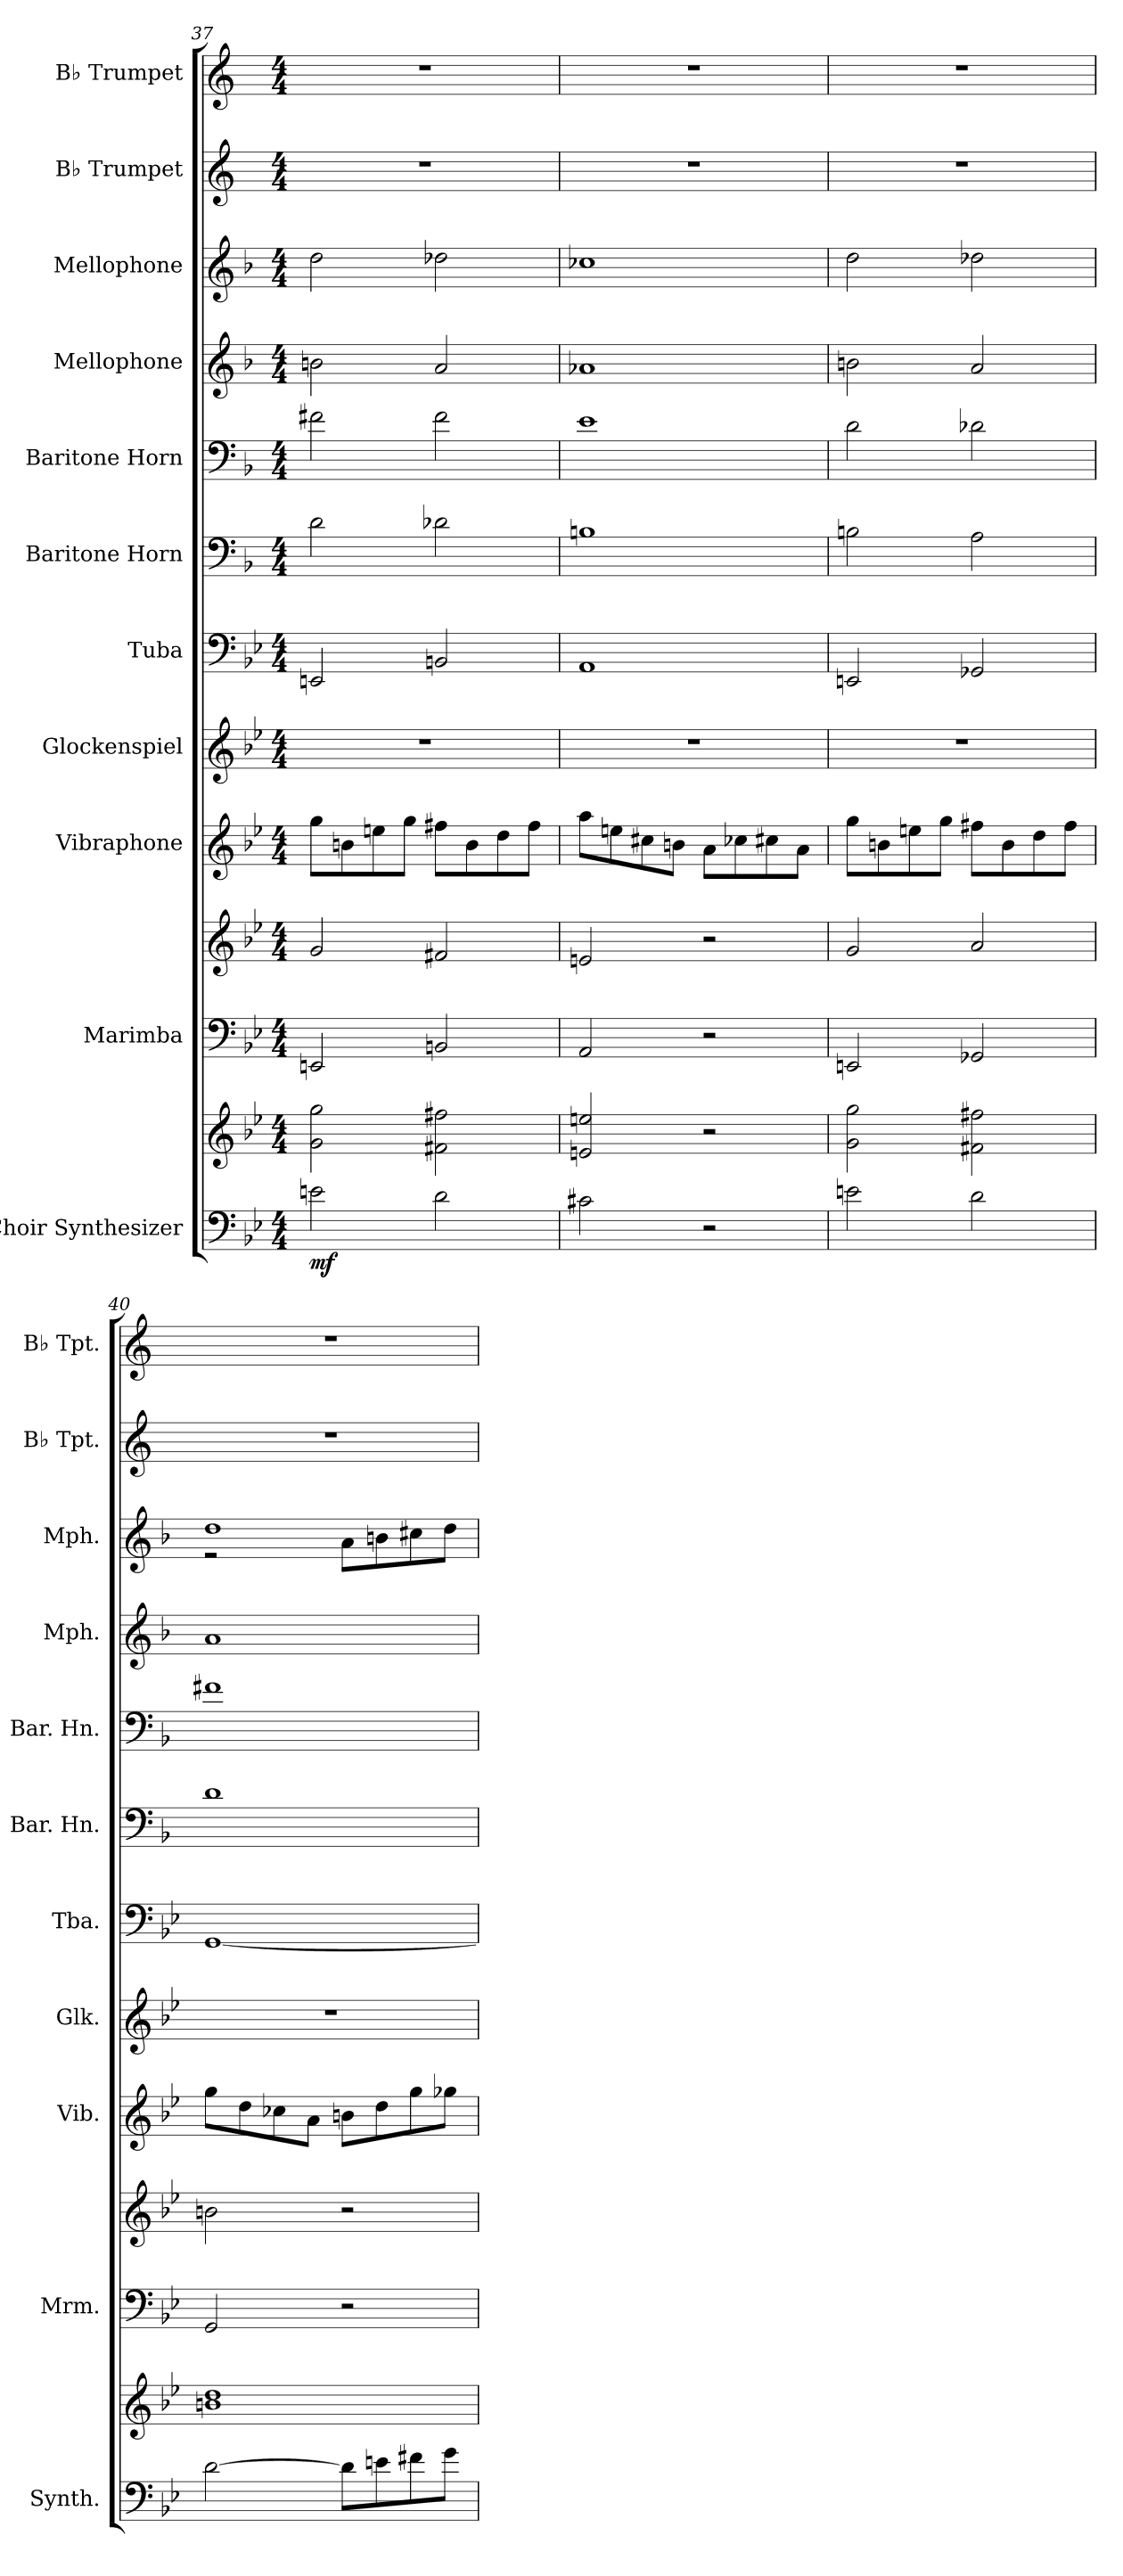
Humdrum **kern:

**kern	**kern	**dynam	**kern	**kern	**kern	**kern	**kern	**kern	**kern	**kern	**kern	**kern	**kern
*part11	*part11	*part11	*part10	*part10	*part9	*part8	*part7	*part6	*part5	*part4	*part3	*part2	*part1
*staff13	*staff12	*staff12/13	*staff11	*staff10	*staff9	*staff8	*staff7	*staff6	*staff5	*staff4	*staff3	*staff2	*staff1
*I"Choir Synthesizer	*	*	*I"Marimba	*	*I"Vibraphone	*I"Glockenspiel	*I"Tuba	*I"Baritone Horn	*I"Baritone Horn	*I"Mellophone	*I"Mellophone	*I"B♭ Trumpet	*I"B♭ Trumpet
*I'Synth.	*	*	*I'Mrm.	*	*I'Vib.	*I'Glk.	*I'Tba.	*I'Bar. Hn.	*I'Bar. Hn.	*I'Mph.	*I'Mph.	*I'B♭ Tpt.	*I'B♭ Tpt.
*clefF4	*clefG2	*	*clefF4	*clefG2	*clefG2	*clefG2	*clefF4	*clefF4	*clefF4	*clefG2	*clefG2	*clefG2	*clefG2
*	*	*	*	*	*	*ITrd-14c-24	*	*ITrd4c7	*ITrd4c7	*ITrd4c7	*ITrd4c7	*ITrd1c2	*ITrd1c2
*k[b-e-]	*k[b-e-]	*	*k[b-e-]	*k[b-e-]	*k[b-e-]	*k[b-e-]	*k[b-e-]	*k[b-e-]	*k[b-e-]	*k[b-e-]	*k[b-e-]	*k[b-e-]	*k[b-e-]
*M4/4	*M4/4	*	*M4/4	*M4/4	*M4/4	*M4/4	*M4/4	*M4/4	*M4/4	*M4/4	*M4/4	*M4/4	*M4/4
=37	=37	=37	=37	=37	=37	=37	=37	=37	=37	=37	=37	=37	=37
!	!	!LO:DY:b=2	!	!	!	!	!	!	!	!	!	!	!
2en\	2g\ 2gg\	mf	2EEn/	2g/	8gg\L	1r	2EEn/	2G\	2Bn\	2en\	2g\	1r	1r
.	.	.	.	.	8bn\	.	.	.	.	.	.	.	.
.	.	.	.	.	8een\	.	.	.	.	.	.	.	.
.	.	.	.	.	8gg\J	.	.	.	.	.	.	.	.
2d\	2f#X\ 2ff#X\	.	2BBn/	2f#X/	8ff#X\L	.	2BBn/	2G-X\	2B\	2d/	2g-X\	.	.
.	.	.	.	.	8b\	.	.	.	.	.	.	.	.
.	.	.	.	.	8dd\	.	.	.	.	.	.	.	.
.	.	.	.	.	8ff#\J	.	.	.	.	.	.	.	.
=38	=38	=38	=38	=38	=38	=38	=38	=38	=38	=38	=38	=38	=38
2c#X\	2en/ 2een/	.	2AA/	2en/	8aa\L	1r	1AA	1En	1A	1d-X	1f-X	1r	1r
.	.	.	.	.	8een\	.	.	.	.	.	.	.	.
.	.	.	.	.	8cc#X\	.	.	.	.	.	.	.	.
.	.	.	.	.	8bn\J	.	.	.	.	.	.	.	.
2r	2r	.	2r	2r	8a\L	.	.	.	.	.	.	.	.
.	.	.	.	.	8cc-X\	.	.	.	.	.	.	.	.
.	.	.	.	.	8cc#X\	.	.	.	.	.	.	.	.
.	.	.	.	.	8a\J	.	.	.	.	.	.	.	.
!!LO:PB:g=z
=39	=39	=39	=39	=39	=39	=39	=39	=39	=39	=39	=39	=39	=39
2en\	2g\ 2gg\	.	2EEn/	2g/	8gg\L	1r	2EEn/	2En\	2G\	2en\	2g\	1r	1r
.	.	.	.	.	8bn\	.	.	.	.	.	.	.	.
.	.	.	.	.	8een\	.	.	.	.	.	.	.	.
.	.	.	.	.	8gg\J	.	.	.	.	.	.	.	.
2d\	2f#X\ 2ff#X\	.	2GG-X/	2a/	8ff#X\L	.	2GG-X/	2D\	2G-X\	2d/	2g-X\	.	.
.	.	.	.	.	8b\	.	.	.	.	.	.	.	.
.	.	.	.	.	8dd\	.	.	.	.	.	.	.	.
.	.	.	.	.	8ff#\J	.	.	.	.	.	.	.	.
=40	=40	=40	=40	=40	=40	=40	=40	=40	=40	=40	=40	=40	=40
*	*	*	*	*	*	*	*	*	*	*	*^	*	*
[2d\	1bn 1dd	.	2GG/	2bn\	8gg\L	1r	[1GG	1G	1Bn	1d	1g	2r	1r	1r
.	.	.	.	.	8dd\	.	.	.	.	.	.	.	.	.
.	.	.	.	.	8cc-X\	.	.	.	.	.	.	.	.	.
.	.	.	.	.	8a\J	.	.	.	.	.	.	.	.	.
8d\L]	.	.	2r	2r	8bn\L	.	.	.	.	.	.	8d\L	.	.
8en\	.	.	.	.	8dd\	.	.	.	.	.	.	8en\	.	.
8f#X\	.	.	.	.	8gg\	.	.	.	.	.	.	8f#X\	.	.
8g\J	.	.	.	.	8gg-X\J	.	.	.	.	.	.	8g\J	.	.
*	*	*	*	*	*	*	*	*	*	*	*v	*v	*	*
=	=	=	=	=	=	=	=	=	=	=	=	=	=
*-	*-	*-	*-	*-	*-	*-	*-	*-	*-	*-	*-	*-	*-
